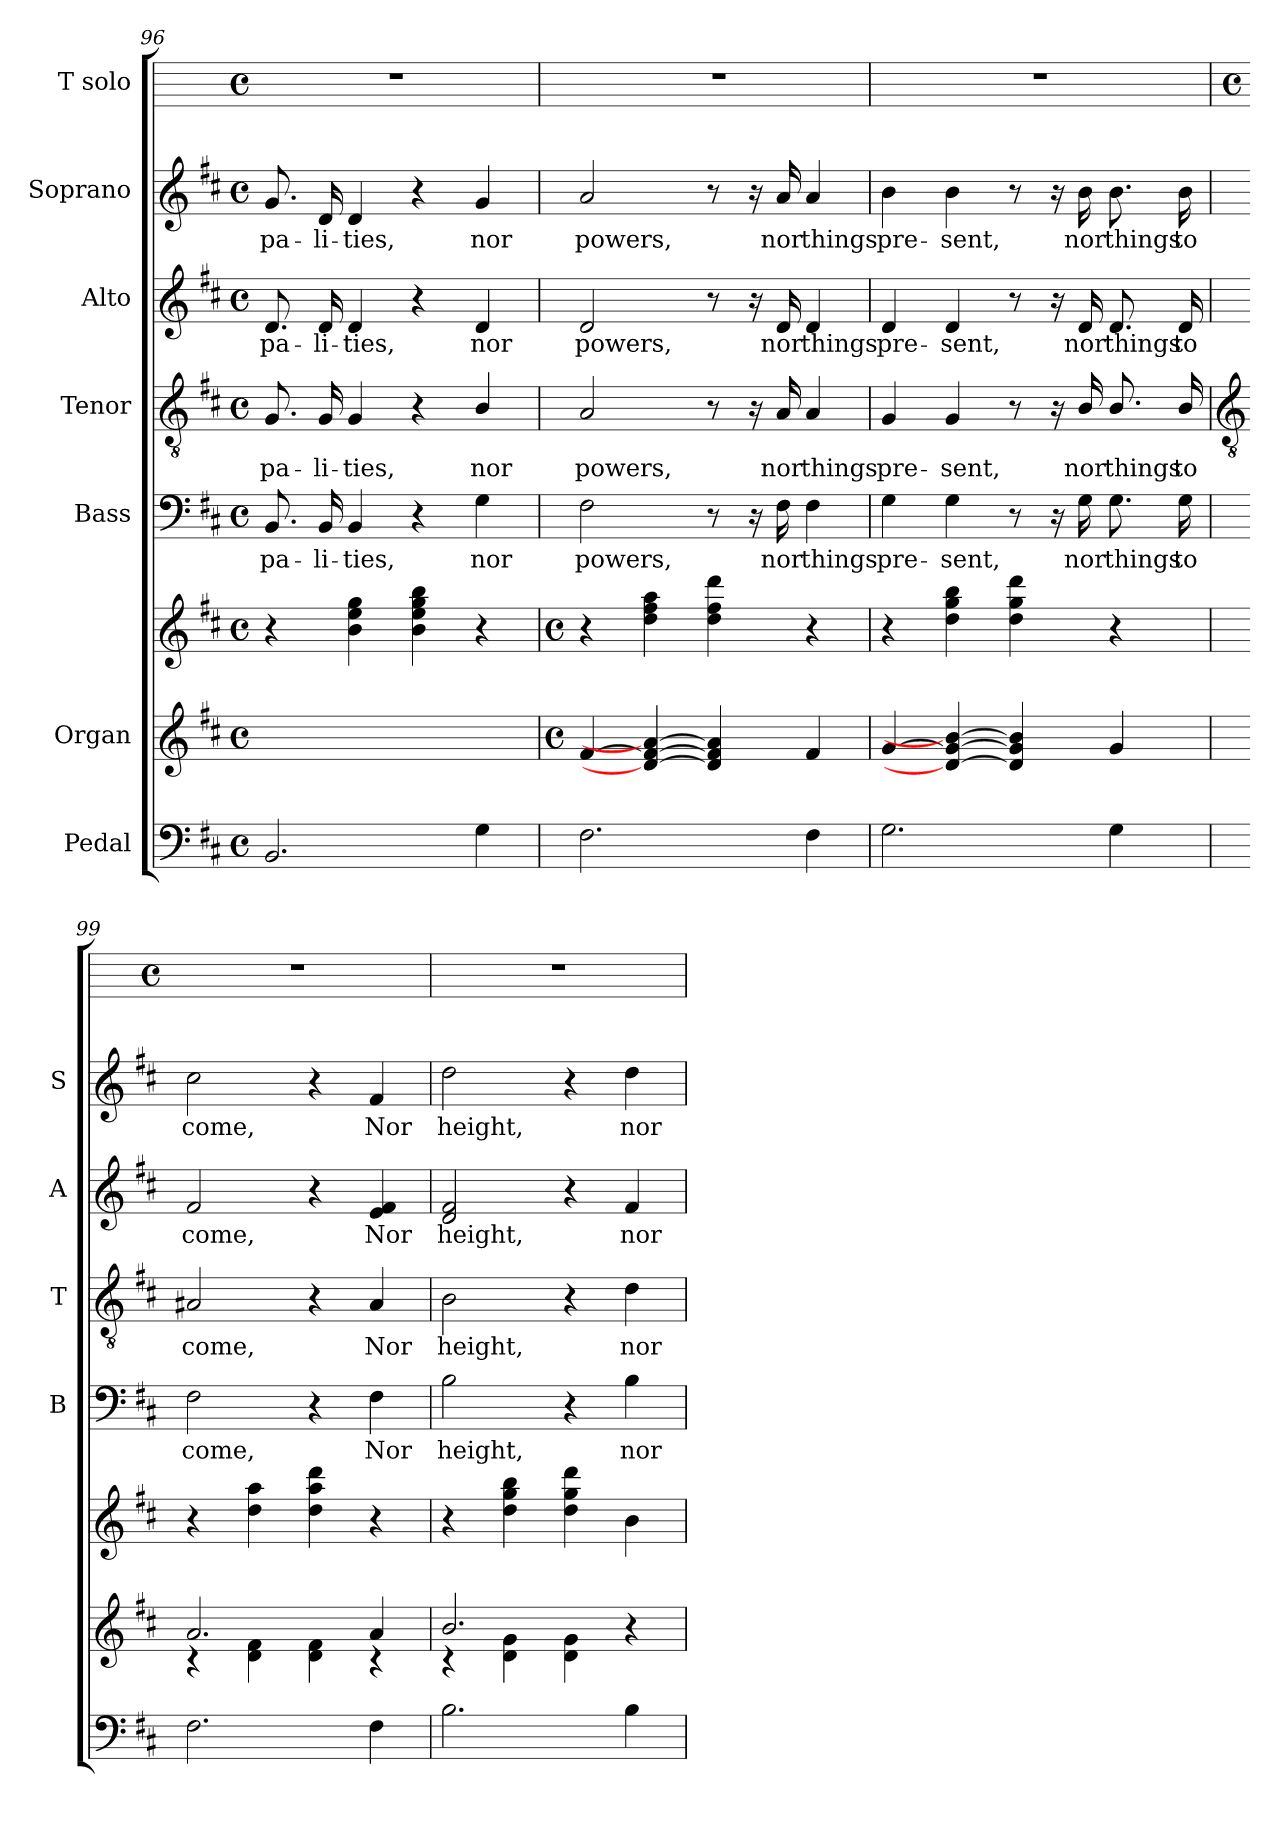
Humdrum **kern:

**kern	**kern	**kern	**kern	**text	**kern	**text	**kern	**text	**kern	**text	**kern
*part7	*part6	*part6	*part5	*part5	*part4	*part4	*part3	*part3	*part2	*part2	*part1
*staff8	*staff7	*staff6	*staff5	*staff5	*staff4	*staff4	*staff3	*staff3	*staff2	*staff2	*staff1
*I"Pedal	*I"Organ	*	*I"Bass	*	*I"Tenor	*	*I"Alto	*	*I"Soprano	*	*I"T solo
*	*	*	*I'B	*	*I'T	*	*I'A	*	*I'S	*	*
*clefF4	*clefG2	*clefG2	*clefF4	*	*clefGv2	*	*clefG2	*	*clefG2	*	*
*k[f#c#]	*k[f#c#]	*k[f#c#]	*k[f#c#]	*	*k[f#c#]	*	*k[f#c#]	*	*k[f#c#]	*	*
*D:	*D:	*D:	*D:	*	*D:	*	*D:	*	*D:	*	*
*M4/4	*M4/4	*M4/4	*M4/4	*	*M4/4	*	*M4/4	*	*M4/4	*	*M4/4
*met(c)	*met(c)	*met(c)	*met(c)	*	*met(c)	*	*met(c)	*	*met(c)	*	*met(c)
=96	=96	=96	=96	=96	=96	=96	=96	=96	=96	=96	=96
!	!	!	!	!LO:LY:b	!	!LO:LY:b	!	!LO:LY:b	!	!LO:LY:b	!
2.BB	1ryy	4r	8.BB	-pa-	8.G	-pa-	8.d	-pa-	8.g	-pa-	1r
!	!	!	!	!LO:LY:b	!	!LO:LY:b	!	!LO:LY:b	!	!LO:LY:b	!
.	.	.	16BB	-li-	16G	-li-	16d	-li-	16d	-li-	.
!	!	!	!	!LO:LY:b	!	!LO:LY:b	!	!LO:LY:b	!	!LO:LY:b	!
.	.	4b\ 4ee\ 4gg\	4BB	-ties,	4G	-ties,	4d	-ties,	4d	-ties,	.
.	.	4b\ 4ee\ 4gg\ 4bb\	4r	.	4r	.	4r	.	4r	.	.
!	!	!	!	!LO:LY:b	!	!LO:LY:b	!	!LO:LY:b	!	!LO:LY:b	!
4G	.	4r	4G	nor	4B/	nor	4d	nor	4g	nor	.
!!LO:LB:g=z
=97	=97	=97	=97	=97	=97	=97	=97	=97	=97	=97	=97
*	*M4/4	*M4/4	*	*	*	*	*	*	*	*	*
*	*met(c)	*met(c)	*	*	*	*	*	*	*	*	*
*	*^	*	*	*	*	*	*	*	*	*	*
!	!	!	!	!	!LO:LY:b	!	!LO:LY:b	!	!LO:LY:b	!	!LO:LY:b	!
2.F#	[4f#/	1ryy	4r	2F#	powers,	2A	powers,	2d	powers,	2a	powers,	1r
.	4d/_ 4f#/_ 4a/_	.	4dd 4ff# 4aa	.	.	.	.	.	.	.	.	.
.	4d/] 4f#/] 4a/]	.	4dd 4ff# 4ddd	8r	.	8r	.	8r	.	8r	.	.
.	.	.	.	16r	.	16r	.	16r	.	16r	.	.
!	!	!	!	!	!LO:LY:b	!	!LO:LY:b	!	!LO:LY:b	!	!LO:LY:b	!
.	.	.	.	16F#	nor	16A	nor	16d	nor	16a	nor	.
!	!	!	!	!	!LO:LY:b	!	!LO:LY:b	!	!LO:LY:b	!	!LO:LY:b	!
4F#	4f#/	.	4r	4F#	things	4A	things	4d	things	4a	things	.
=98	=98	=98	=98	=98	=98	=98	=98	=98	=98	=98	=98	=98
!	!	!	!	!	!LO:LY:b	!	!LO:LY:b	!	!LO:LY:b	!	!LO:LY:b	!
2.G	[4g/	1ryy	4r	4G	pre-	4G	pre-	4d	pre-	4b	pre-	1r
!	!	!	!	!	!LO:LY:b	!	!LO:LY:b	!	!LO:LY:b	!	!LO:LY:b	!
.	4d/_ 4g/_ 4b/_	.	4dd 4gg 4bb	4G	-sent,	4G	-sent,	4d	-sent,	4b	-sent,	.
.	4d/] 4g/] 4b/]	.	4dd 4gg 4ddd	8r	.	8r	.	8r	.	8r	.	.
.	.	.	.	16r	.	16r	.	16r	.	16r	.	.
!	!	!	!	!	!LO:LY:b	!	!LO:LY:b	!	!LO:LY:b	!	!LO:LY:b	!
.	.	.	.	16G	nor	16B/	nor	16d	nor	16b	nor	.
!	!	!	!	!	!LO:LY:b	!	!LO:LY:b	!	!LO:LY:b	!	!LO:LY:b	!
4G	4g/	.	4r	8.G	things	8.B/	things	8.d	things	8.b	things	.
!	!	!	!	!	!LO:LY:b	!	!LO:LY:b	!	!LO:LY:b	!	!LO:LY:b	!
.	.	.	.	16G	to	16B/	to	16d	to	16b	to	.
!!LO:LB:g=z
=99	=99	=99	=99	=99	=99	=99	=99	=99	=99	=99	=99	=99
*	*	*	*	*	*	*clefGv2	*	*	*	*	*	*
*	*	*	*	*	*	*	*	*	*	*	*	*M4/4
*	*	*	*	*	*	*	*	*	*	*	*	*met(c)
!	!	!	!	!	!LO:LY:b	!	!LO:LY:b	!	!LO:LY:b	!	!LO:LY:b	!
2.F#	2.a/	4r	4r	2F#	come,	2A#X	come,	2f#	come,	2cc#	come,	1r
.	.	4d\ 4f#\	4dd 4aa	.	.	.	.	.	.	.	.	.
.	.	4d\ 4f#\	4dd 4aa 4ddd	4r	.	4r	.	4r	.	4r	.	.
!	!	!	!	!	!LO:LY:b	!	!LO:LY:b	!	!LO:LY:b	!	!LO:LY:b	!
4F#	4a/	4r	4r	4F#	Nor	4A#	Nor	4e 4f#	Nor	4f#	Nor	.
=100	=100	=100	=100	=100	=100	=100	=100	=100	=100	=100	=100	=100
!	!	!	!	!	!LO:LY:b	!	!LO:LY:b	!	!LO:LY:b	!	!LO:LY:b	!
2.B	2.b/	4r	4r	2B	height,	2B	height,	2d 2f#	height,	2dd	height,	1r
.	.	4d\ 4g\	4dd 4gg 4bb	.	.	.	.	.	.	.	.	.
.	.	4d\ 4g\	4dd 4gg 4ddd	4r	.	4r	.	4r	.	4r	.	.
!	!	!	!	!	!LO:LY:b	!	!LO:LY:b	!	!LO:LY:b	!	!LO:LY:b	!
4B	4r	4ryy	4b	4B	nor	4d	nor	4f#	nor	4dd	nor	.
*	*v	*v	*	*	*	*	*	*	*	*	*	*
=	=	=	=	=	=	=	=	=	=	=	=
*-	*-	*-	*-	*-	*-	*-	*-	*-	*-	*-	*-
